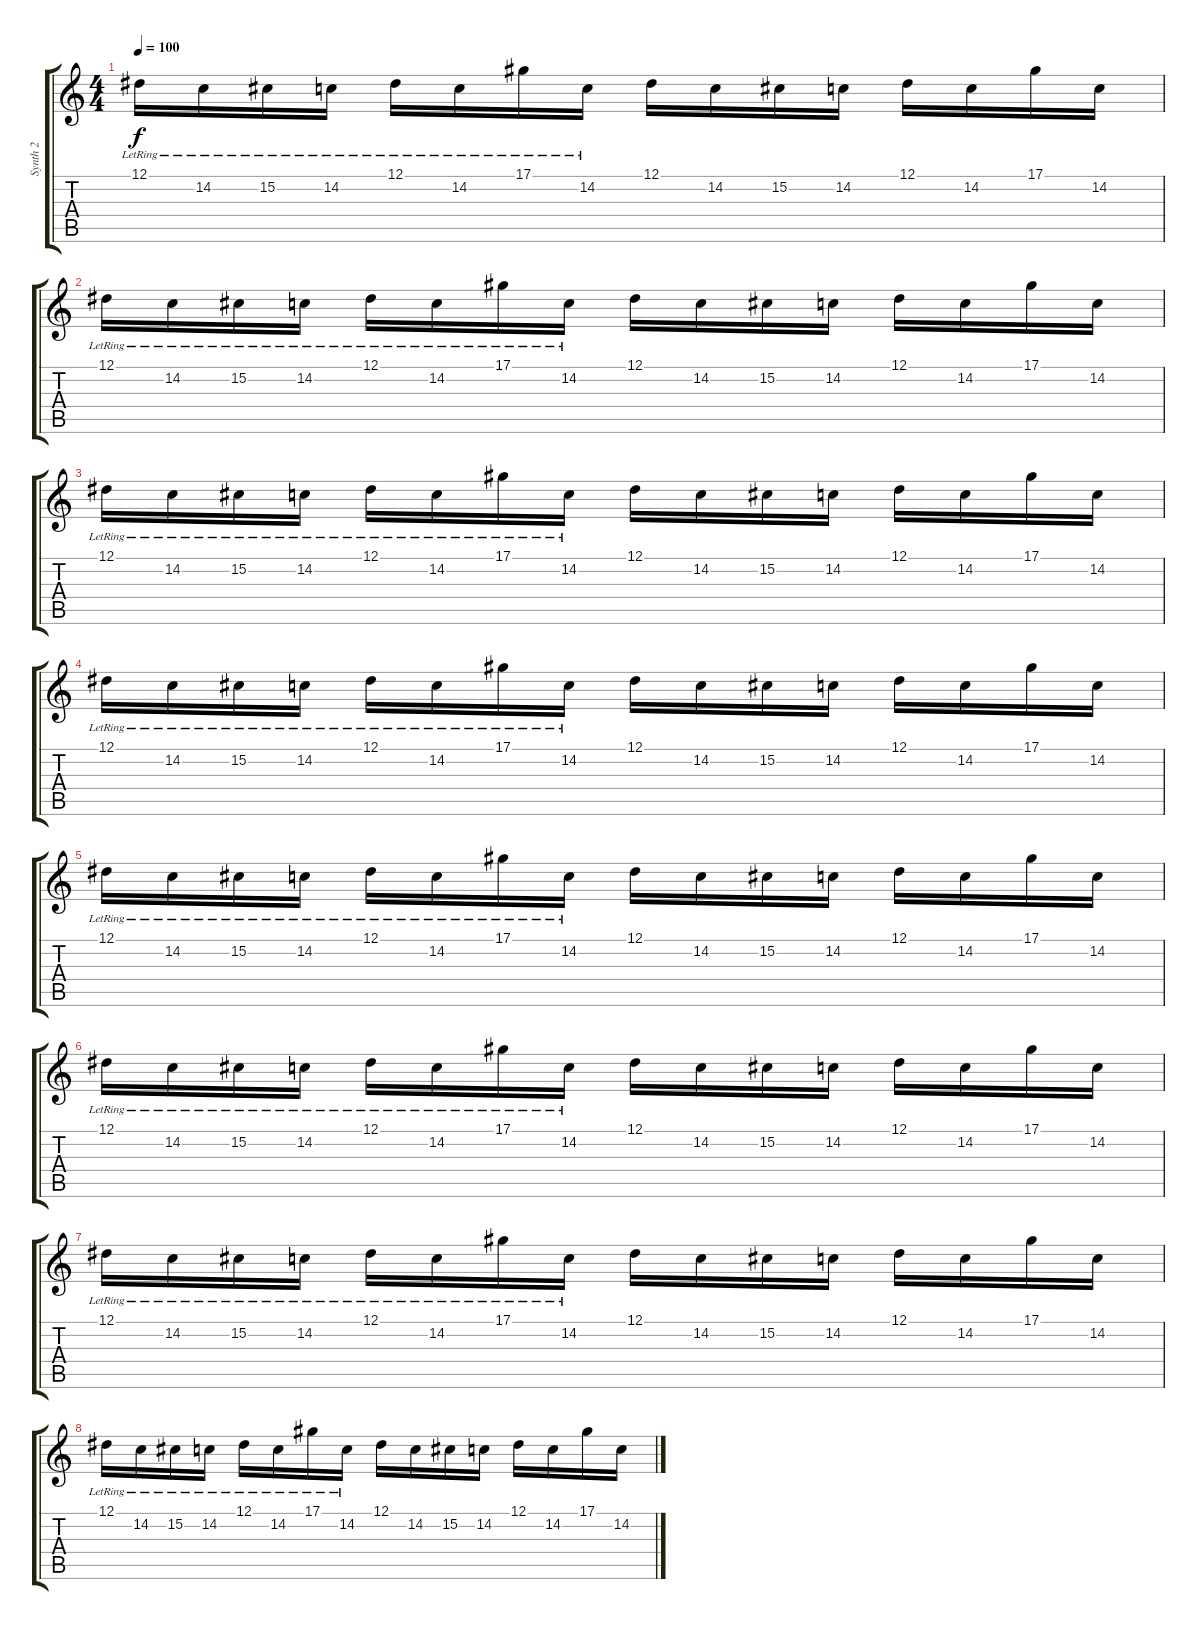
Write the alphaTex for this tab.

\track ("Synth 2" "Synth 2") {instrument celesta}
\staff {score tabs}
\tuning (Eb4 Bb3 Gb3 Db3 Ab2 Eb2) {hide}
\ts (4 4)
\tempo 100
\clef g2
\ks c
12.1{lr}.16{dy f} 14.2{lr}.16 15.2{lr}.16 14.2{lr}.16 12.1{lr}.16 14.2{lr}.16 17.1{lr}.16 14.2{lr}.16 12.1.16 14.2.16 15.2.16 14.2.16 12.1.16 14.2.16 17.1.16 14.2.16 |
12.1{lr}.16 14.2{lr}.16 15.2{lr}.16 14.2{lr}.16 12.1{lr}.16 14.2{lr}.16 17.1{lr}.16 14.2{lr}.16 12.1.16 14.2.16 15.2.16 14.2.16 12.1.16 14.2.16 17.1.16 14.2.16 |
12.1{lr}.16 14.2{lr}.16 15.2{lr}.16 14.2{lr}.16 12.1{lr}.16 14.2{lr}.16 17.1{lr}.16 14.2{lr}.16 12.1.16 14.2.16 15.2.16 14.2.16 12.1.16 14.2.16 17.1.16 14.2.16 |
12.1{lr}.16 14.2{lr}.16 15.2{lr}.16 14.2{lr}.16 12.1{lr}.16 14.2{lr}.16 17.1{lr}.16 14.2{lr}.16 12.1.16 14.2.16 15.2.16 14.2.16 12.1.16 14.2.16 17.1.16 14.2.16 |
12.1{lr}.16 14.2{lr}.16 15.2{lr}.16 14.2{lr}.16 12.1{lr}.16 14.2{lr}.16 17.1{lr}.16 14.2{lr}.16 12.1.16 14.2.16 15.2.16 14.2.16 12.1.16 14.2.16 17.1.16 14.2.16 |
12.1{lr}.16 14.2{lr}.16 15.2{lr}.16 14.2{lr}.16 12.1{lr}.16 14.2{lr}.16 17.1{lr}.16 14.2{lr}.16 12.1.16 14.2.16 15.2.16 14.2.16 12.1.16 14.2.16 17.1.16 14.2.16 |
12.1{lr}.16 14.2{lr}.16 15.2{lr}.16 14.2{lr}.16 12.1{lr}.16 14.2{lr}.16 17.1{lr}.16 14.2{lr}.16 12.1.16 14.2.16 15.2.16 14.2.16 12.1.16 14.2.16 17.1.16 14.2.16 |
12.1{lr}.16 14.2{lr}.16 15.2{lr}.16 14.2{lr}.16 12.1{lr}.16 14.2{lr}.16 17.1{lr}.16 14.2{lr}.16 12.1.16 14.2.16 15.2.16 14.2.16 12.1.16 14.2.16 17.1.16 14.2.16
